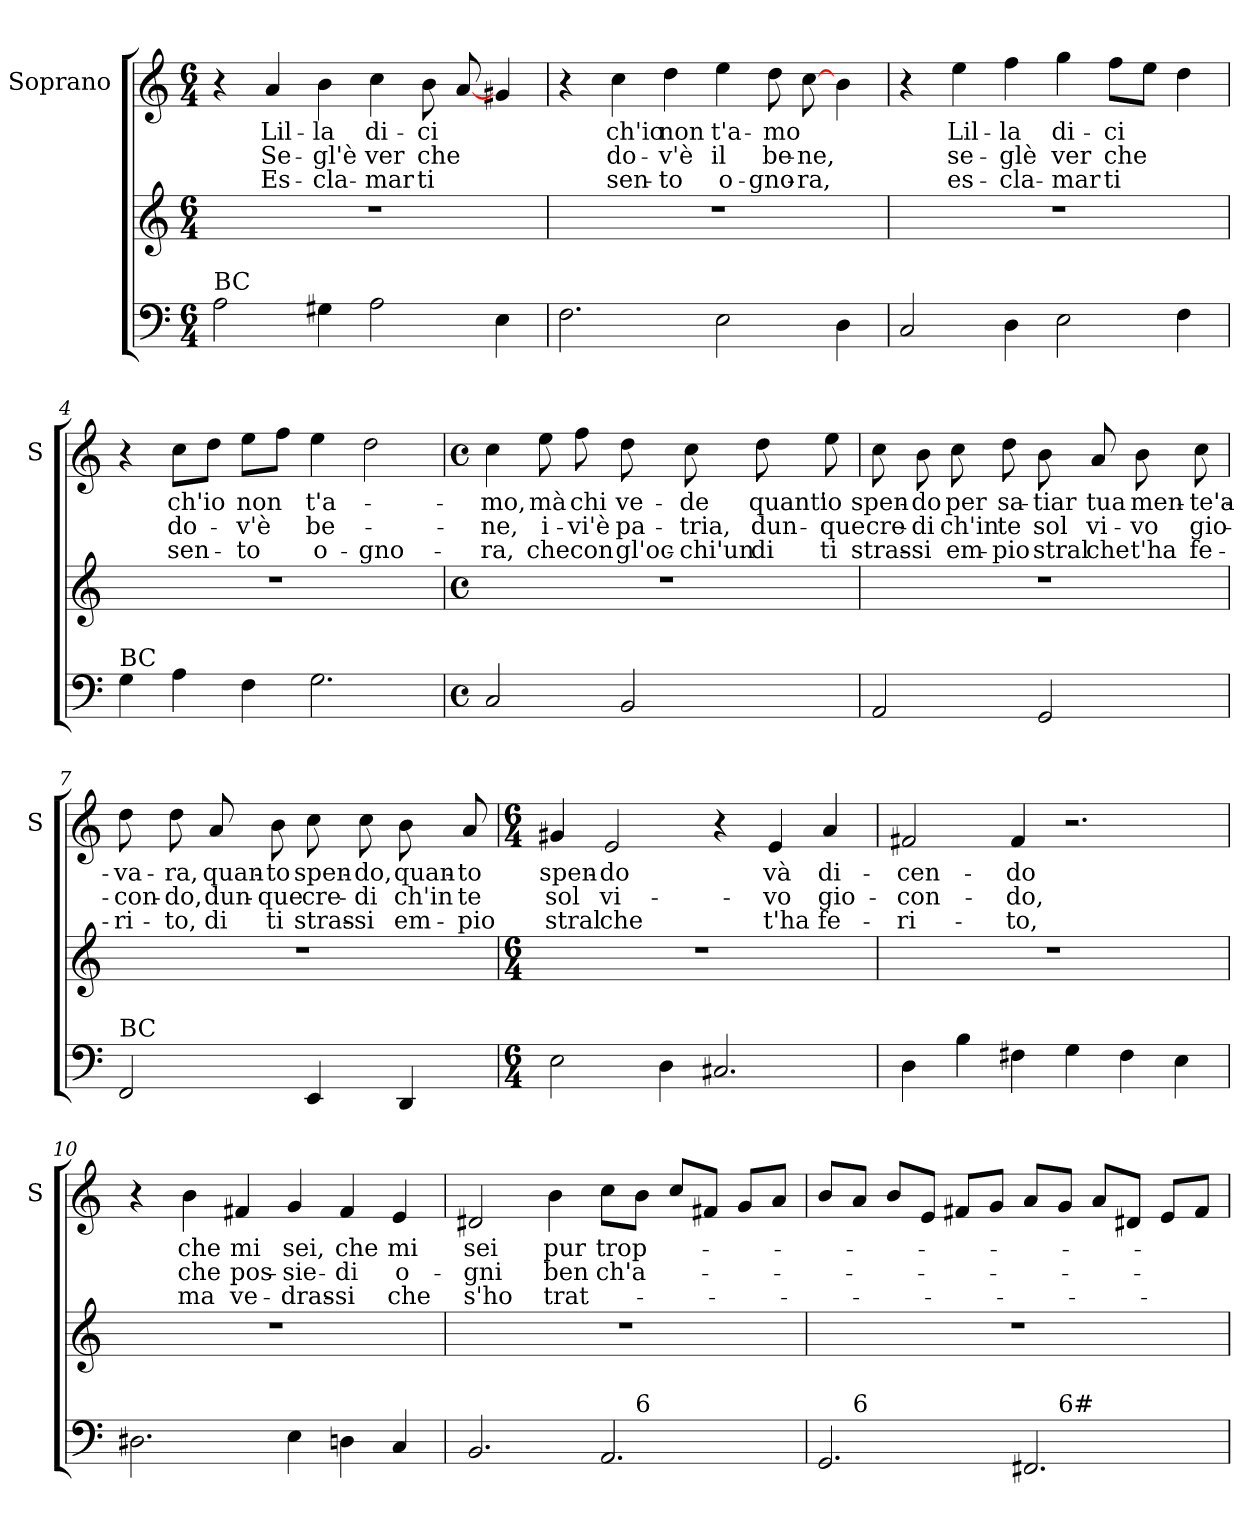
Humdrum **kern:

**kern	**kern	**kern	**text	**text	**text
*part2	*part2	*part1	*part1	*part1	*part1
*staff3	*staff2	*staff1	*staff1	*staff1	*staff1
*	*	*I"Soprano	*	*	*
*	*	*I'S	*	*	*
*clefF4	*clefG2	*clefG2	*	*	*
*k[]	*k[]	*k[]	*	*	*
*C:	*C:	*C:	*	*	*
*M6/4	*M6/4	*M6/4	*	*	*
=1	=1	=1	=1	=1	=1
!LO:TX:a:t=BC	!	!	!	!	!
2A\	1.r	4r	.	.	.
!	!	!	!LO:LY:b	!LO:LY:b	!LO:LY:b
.	.	4a/	Lil-	Se-	Es-
!	!	!	!LO:LY:b	!LO:LY:b	!LO:LY:b
4G#X\	.	4b\	-la	-gl'è	-cla-
!	!	!	!LO:LY:b	!LO:LY:b	!LO:LY:b
2A\	.	4cc\	di-	ver	-mar
!	!	!	!LO:LY:b	!LO:LY:b	!LO:LY:b
.	.	8b\	-ci	che	ti
.	.	[8a/	.	.	.
4E\	.	4g#X/	.	.	.
=2	=2	=2	=2	=2	=2
2.F\	1.r	4r	.	.	.
!	!	!	!LO:LY:b	!LO:LY:b	!LO:LY:b
.	.	4cc\	ch'io	do-	sen-
!	!	!	!LO:LY:b	!LO:LY:b	!LO:LY:b
.	.	4dd\	non	-v'è	-to
!	!	!	!LO:LY:b	!LO:LY:b	!LO:LY:b
2E\	.	4ee\	t'a-	il	o-
!	!	!	!LO:LY:b	!LO:LY:b	!LO:LY:b
.	.	8dd\	-mo	be-	-gno-
!	!	!	!	!LO:LY:b	!LO:LY:b
.	.	[8cc\	.	-ne,	-ra,
4D\	.	4b\	.	.	.
=3	=3	=3	=3	=3	=3
2C/	1.r	4r	.	.	.
!	!	!	!LO:LY:b	!LO:LY:b	!LO:LY:b
.	.	4ee\	Lil-	se-	es-
!	!	!	!LO:LY:b	!LO:LY:b	!LO:LY:b
4D\	.	4ff\	-la	-glè	-cla-
!	!	!	!LO:LY:b	!LO:LY:b	!LO:LY:b
2E\	.	4gg\	di-	ver	-mar
!	!	!	!LO:LY:b	!LO:LY:b	!LO:LY:b
.	.	8ff\L	-ci	che	ti
.	.	8ee\J	.	.	.
4F\	.	4dd\	.	.	.
!!LO:LB:g=z
=4	=4	=4	=4	=4	=4
!LO:TX:a:t=BC	!	!	!	!	!
4G\	1.r	4r	.	.	.
!	!	!	!LO:LY:b	!LO:LY:b	!LO:LY:b
4A\	.	8cc\L	ch'io	do-	sen-
.	.	8dd\J	.	.	.
!	!	!	!LO:LY:b	!LO:LY:b	!LO:LY:b
4F\	.	8ee\L	non	-v'è	-to
.	.	8ff\J	.	.	.
!	!	!	!LO:LY:b	!LO:LY:b	!LO:LY:b
2.G\	.	4ee\	t'a-	be-	o-
!	!	!	!	!	!LO:LY:b
.	.	2dd\	.	.	-gno-
=5	=5	=5	=5	=5	=5
*M4/4	*M4/4	*M4/4	*	*	*
*met(c)	*met(c)	*met(c)	*	*	*
!	!	!	!LO:LY:b	!LO:LY:b	!LO:LY:b
2C/	1r	4cc\	-mo,	-ne,	-ra,
!	!	!	!LO:LY:b	!LO:LY:b	!LO:LY:b
.	.	8ee\	mà	i-	che
!	!	!	!LO:LY:b	!LO:LY:b	!LO:LY:b
.	.	8ff\	chi	-vi'è	con
!	!	!	!LO:LY:b	!LO:LY:b	!LO:LY:b
2BB/	.	8dd\	ve-	pa-	gl'oc-
!	!	!	!LO:LY:b	!LO:LY:b	!LO:LY:b
.	.	8cc\	-de	-tria,	-chi'un
!	!	!	!LO:LY:b	!LO:LY:b	!LO:LY:b
.	.	8dd\	quant'	dun-	di
!	!	!	!LO:LY:b	!LO:LY:b	!LO:LY:b
.	.	8ee\	io	-que	ti
=6	=6	=6	=6	=6	=6
!	!	!	!LO:LY:b	!LO:LY:b	!LO:LY:b
2AA/	1r	8cc\	spen-	cre-	stras-
!	!	!	!LO:LY:b	!LO:LY:b	!LO:LY:b
.	.	8b\	-do	-di	-si
!	!	!	!LO:LY:b	!LO:LY:b	!LO:LY:b
.	.	8cc\	per	ch'in	em-
!	!	!	!LO:LY:b	!LO:LY:b	!LO:LY:b
.	.	8dd\	sa-	te	-pio
!	!	!	!LO:LY:b	!LO:LY:b	!LO:LY:b
2GG/	.	8b\	-tiar	sol	stral
!	!	!	!LO:LY:b	!LO:LY:b	!LO:LY:b
.	.	8a/	tua	vi-	che
!	!	!	!LO:LY:b	!LO:LY:b	!LO:LY:b
.	.	8b\	men-	-vo	t'ha
!	!	!	!LO:LY:b	!LO:LY:b	!LO:LY:b
.	.	8cc\	-te'a-	gio-	fe-
!!LO:LB:g=z
=7	=7	=7	=7	=7	=7
!LO:TX:a:t=BC	!	!	!	!	!
!	!	!	!LO:LY:b	!LO:LY:b	!LO:LY:b
2FF/	1r	8dd\	-va-	-con-	-ri-
!	!	!	!LO:LY:b	!LO:LY:b	!LO:LY:b
.	.	8dd\	-ra,	-do,	-to,
!	!	!	!LO:LY:b	!LO:LY:b	!LO:LY:b
.	.	8a/	quan-	dun-	di
!	!	!	!LO:LY:b	!LO:LY:b	!LO:LY:b
.	.	8b\	-to	-que	ti
!	!	!	!LO:LY:b	!LO:LY:b	!LO:LY:b
4EE/	.	8cc\	spen-	cre-	stras-
!	!	!	!LO:LY:b	!LO:LY:b	!LO:LY:b
.	.	8cc\	-do,	-di	-si
!	!	!	!LO:LY:b	!LO:LY:b	!LO:LY:b
4DD/	.	8b\	quan-	ch'in	em-
!	!	!	!LO:LY:b	!LO:LY:b	!LO:LY:b
.	.	8a/	-to	te	-pio
=8	=8	=8	=8	=8	=8
*M6/4	*M6/4	*M6/4	*	*	*
!	!	!	!LO:LY:b	!LO:LY:b	!LO:LY:b
2E\	1.r	4g#X/	spen-	sol	stral
!	!	!	!LO:LY:b	!LO:LY:b	!LO:LY:b
.	.	2e/	-do	vi-	che
4D\	.	.	.	.	.
2.C#X/	.	4r	.	.	.
!	!	!	!LO:LY:b	!LO:LY:b	!LO:LY:b
.	.	4e/	và	-vo	t'ha
!	!	!	!LO:LY:b	!LO:LY:b	!LO:LY:b
.	.	4a/	di-	gio-	fe-
=9	=9	=9	=9	=9	=9
!	!	!	!LO:LY:b	!LO:LY:b	!LO:LY:b
4D\	1.r	2f#X/	-cen-	-con-	-ri-
4B\	.	.	.	.	.
!	!	!	!LO:LY:b	!LO:LY:b	!LO:LY:b
4F#X\	.	4f#/	-do	-do,	-to,
4G\	.	2.r	.	.	.
4F#\	.	.	.	.	.
4E\	.	.	.	.	.
=10	=10	=10	=10	=10	=10
2.D#X\	1.r	4r	.	.	.
!	!	!	!LO:LY:b	!LO:LY:b	!LO:LY:b
.	.	4b\	che	che	ma
!	!	!	!LO:LY:b	!LO:LY:b	!LO:LY:b
.	.	4f#X/	mi	pos-	ve-
!	!	!	!LO:LY:b	!LO:LY:b	!LO:LY:b
4E\	.	4g/	sei,	-sie-	-dras-
!	!	!	!LO:LY:b	!LO:LY:b	!LO:LY:b
4Dn\	.	4f#/	che	-di	-si
!	!	!	!LO:LY:b	!LO:LY:b	!LO:LY:b
4C/	.	4e/	mi	o-	che
!!LO:PB:g=z
=11	=11	=11	=11	=11	=11
!LO:TX:a:t=BC	!	!	!	!	!
!	!	!	!LO:LY:b	!LO:LY:b	!LO:LY:b
*^	*	*	*	*	*
2.BB/	2..ryy	1.r	2d#X/	sei	-gni	s'ho
!	!	!	!	!LO:LY:b	!LO:LY:b	!LO:LY:b
.	.	.	4b\	pur	ben	trat-
!	!	!	!	!LO:LY:b	!LO:LY:b	!
2.AA/	.	.	8cc\L	trop-	ch'a-	.
!	!LO:TX:a:t=6	!	!	!	!	!
.	2ryy	.	8b\J	.	.	.
.	.	.	8cc/L	.	.	.
.	.	.	8f#X/J	.	.	.
.	.	.	8g/L	.	.	.
.	8ryy	.	8a/J	.	.	.
=12	=12	=12	=12	=12	=12	=12
*	*^	*	*	*	*	*
2.GG/	8ryy	2..ryy	1.r	8b/L	.	.	.
!	!LO:TX:a:t=6	!	!	!	!	!	!
.	1ryy	.	.	8a/J	.	.	.
.	.	.	.	8b/L	.	.	.
.	.	.	.	8e/J	.	.	.
.	.	.	.	8f#X/L	.	.	.
.	.	.	.	8g/J	.	.	.
2.FF#X/	.	.	.	8a/L	.	.	.
!	!	!LO:TX:a:t=6#	!	!	!	!	!
.	.	2ryy	.	8g/J	.	.	.
.	.	.	.	8a/L	.	.	.
.	4.ryy	.	.	8d#X/J	.	.	.
.	.	.	.	8e/L	.	.	.
.	.	8ryy	.	8f#/J	.	.	.
*v	*v	*v	*	*	*	*	*
=	=	=	=	=	=
*-	*-	*-	*-	*-	*-
